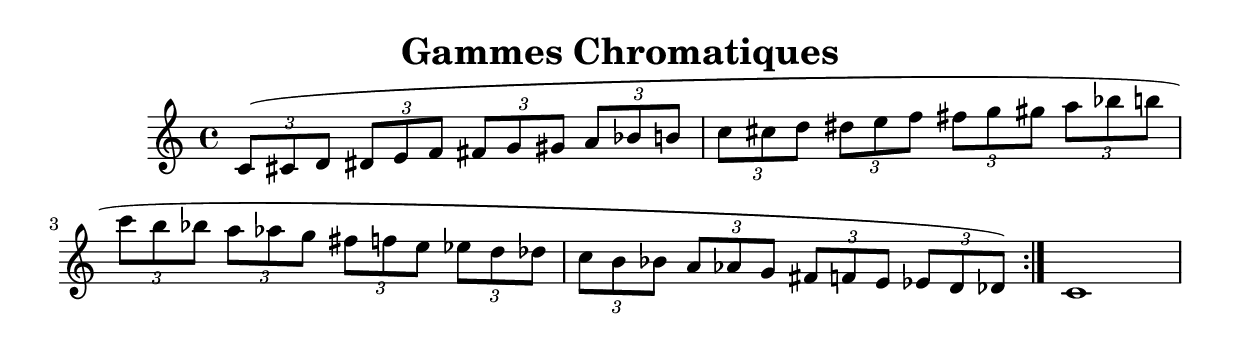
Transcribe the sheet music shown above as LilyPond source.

\version "1.3.148"

\header {
texidoc = "Simple beams.  This broke somewhere < 1.3.110
"
  title = "Gammes Chromatiques"
  composer = ""
  filename = "gammes_chromatiques.ly"
}

%{
	    - At bar 3 of 2nd score, stems are too big (or the beams are
          badly positionned)
%}

exI = \notes \relative c' {
  \repeat "volta" 2 {
    \times 2/3 {c8( cis d} \times 2/3 {dis e f} 
    \times 2/3 {fis g gis} \times 2/3 {a bes b} |
    \property Voice.TupletBracket \override #'tuplet-number-visibility = ##f
    \property Voice.TupletBracket \override #'tuplet-bracket-visibility = ##f
    \times 2/3 {c8 cis d} \times 2/3 {dis e f} 
    \times 2/3 {fis g gis} \times 2/3 {a bes b} |
    \times 2/3 {c b bes} \times 2/3 {a aes g}
    \times 2/3 {fis f e} \times 2/3 {ees d des} |
    \times 2/3 {c b bes} \times 2/3 {a aes g}
    \times 2/3 {fis f e} \times 2/3 {ees d )des}
  }
  c1 || \break
}

\score { \context Staff { \notes { \exI } } }
